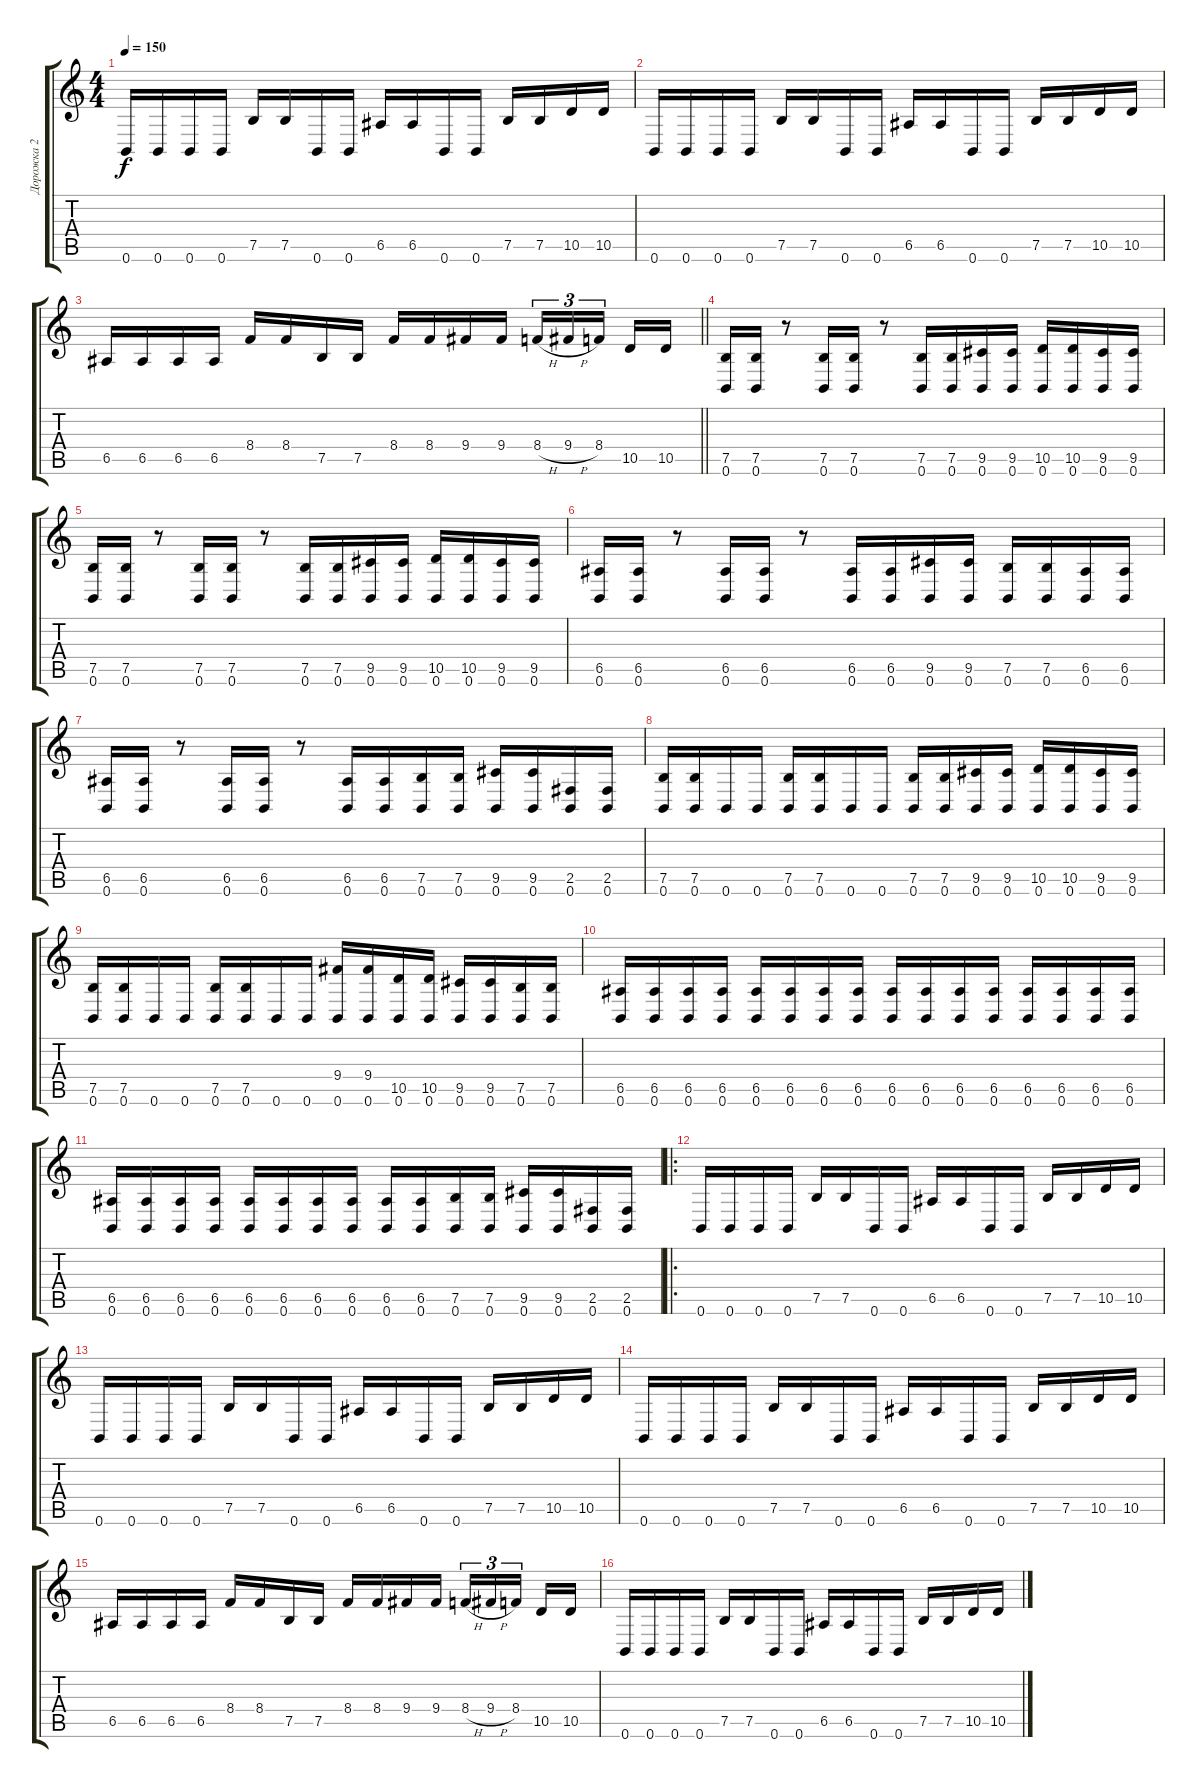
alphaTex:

\track ("Дорожка 2" "Дорожка 2") {instrument distortionguitar}
\staff {score tabs}
\tuning (B3 Gb3 D3 A2 E2 B1) {hide}
\ts (4 4)
\tempo 150
\clef g2
\ks c
0.6.16{dy f} 0.6.16 0.6.16 0.6.16 7.5.16 7.5.16 0.6.16 0.6.16 6.5.16 6.5.16 0.6.16 0.6.16 7.5.16 7.5.16 10.5.16 10.5.16 |
0.6.16 0.6.16 0.6.16 0.6.16 7.5.16 7.5.16 0.6.16 0.6.16 6.5.16 6.5.16 0.6.16 0.6.16 7.5.16 7.5.16 10.5.16 10.5.16 |
\barLineRight lightlight
6.5.16 6.5.16 6.5.16 6.5.16 8.4.16 8.4.16 7.5.16 7.5.16 8.4.16 8.4.16 9.4.16 9.4.16 8.4{h}.16{tu (3 2)} 9.4{h}.16{tu (3 2)} 8.4.16{tu (3 2) beam splitsecondary} 10.5.16 10.5.16 |
(7.5 0.6).16 (7.5 0.6).16 r.8 (7.5 0.6).16 (7.5 0.6).16 r.8 (7.5 0.6).16 (7.5 0.6).16 (9.5 0.6).16 (9.5 0.6).16 (10.5 0.6).16 (10.5 0.6).16 (9.5 0.6).16 (9.5 0.6).16 |
(7.5 0.6).16 (7.5 0.6).16 r.8 (7.5 0.6).16 (7.5 0.6).16 r.8 (7.5 0.6).16 (7.5 0.6).16 (9.5 0.6).16 (9.5 0.6).16 (10.5 0.6).16 (10.5 0.6).16 (9.5 0.6).16 (9.5 0.6).16 |
(6.5 0.6).16 (6.5 0.6).16 r.8 (6.5 0.6).16 (6.5 0.6).16 r.8 (6.5 0.6).16 (6.5 0.6).16 (9.5 0.6).16 (9.5 0.6).16 (7.5 0.6).16 (7.5 0.6).16 (6.5 0.6).16 (6.5 0.6).16 |
(6.5 0.6).16 (6.5 0.6).16 r.8 (6.5 0.6).16 (6.5 0.6).16 r.8 (6.5 0.6).16 (6.5 0.6).16 (7.5 0.6).16 (7.5 0.6).16 (9.5 0.6).16 (9.5 0.6).16 (2.5 0.6).16 (2.5 0.6).16 |
(7.5 0.6).16 (7.5 0.6).16 0.6.16 0.6.16 (7.5 0.6).16 (7.5 0.6).16 0.6.16 0.6.16 (7.5 0.6).16 (7.5 0.6).16 (9.5 0.6).16 (9.5 0.6).16 (10.5 0.6).16 (10.5 0.6).16 (9.5 0.6).16 (9.5 0.6).16 |
(7.5 0.6).16 (7.5 0.6).16 0.6.16 0.6.16 (7.5 0.6).16 (7.5 0.6).16 0.6.16 0.6.16 (9.4 0.6).16 (9.4 0.6).16 (10.5 0.6).16 (10.5 0.6).16 (9.5 0.6).16 (9.5 0.6).16 (7.5 0.6).16 (7.5 0.6).16 |
(6.5 0.6).16 (6.5 0.6).16 (6.5 0.6).16 (6.5 0.6).16 (6.5 0.6).16 (6.5 0.6).16 (6.5 0.6).16 (6.5 0.6).16 (6.5 0.6).16 (6.5 0.6).16 (6.5 0.6).16 (6.5 0.6).16 (6.5 0.6).16 (6.5 0.6).16 (6.5 0.6).16 (6.5 0.6).16 |
(6.5 0.6).16 (6.5 0.6).16 (6.5 0.6).16 (6.5 0.6).16 (6.5 0.6).16 (6.5 0.6).16 (6.5 0.6).16 (6.5 0.6).16 (6.5 0.6).16 (6.5 0.6).16 (7.5 0.6).16 (7.5 0.6).16 (9.5 0.6).16 (9.5 0.6).16 (2.5 0.6).16 (2.5 0.6).16 |
\ro
0.6.16 0.6.16 0.6.16 0.6.16 7.5.16 7.5.16 0.6.16 0.6.16 6.5.16 6.5.16 0.6.16 0.6.16 7.5.16 7.5.16 10.5.16 10.5.16 |
0.6.16 0.6.16 0.6.16 0.6.16 7.5.16 7.5.16 0.6.16 0.6.16 6.5.16 6.5.16 0.6.16 0.6.16 7.5.16 7.5.16 10.5.16 10.5.16 |
0.6.16 0.6.16 0.6.16 0.6.16 7.5.16 7.5.16 0.6.16 0.6.16 6.5.16 6.5.16 0.6.16 0.6.16 7.5.16 7.5.16 10.5.16 10.5.16 |
6.5.16 6.5.16 6.5.16 6.5.16 8.4.16 8.4.16 7.5.16 7.5.16 8.4.16 8.4.16 9.4.16 9.4.16 8.4{h}.16{tu (3 2)} 9.4{h}.16{tu (3 2)} 8.4.16{tu (3 2) beam splitsecondary} 10.5.16 10.5.16 |
0.6.16 0.6.16 0.6.16 0.6.16 7.5.16 7.5.16 0.6.16 0.6.16 6.5.16 6.5.16 0.6.16 0.6.16 7.5.16 7.5.16 10.5.16 10.5.16
